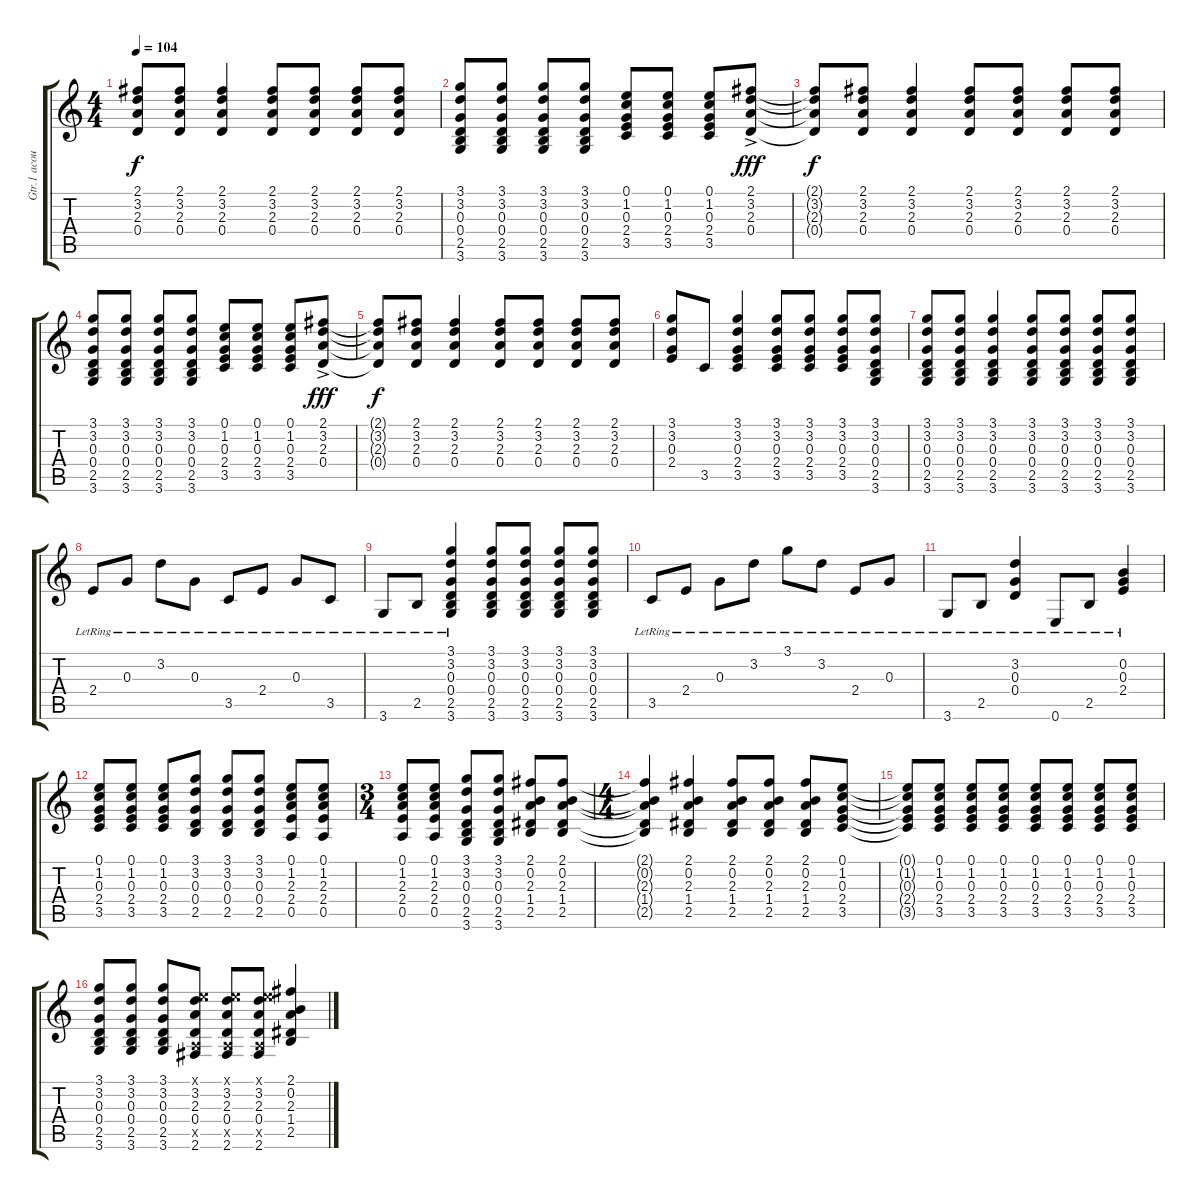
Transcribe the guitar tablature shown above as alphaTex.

\track ("Gtr.1 acoustic" "Gtr.1 acou") {instrument acousticguitarsteel}
\staff {score tabs}
\tuning (E4 B3 G3 D3 A2 E2) {hide}
\ts (4 4)
\tempo 104
\clef g2
\ks c
(2.1{t} 3.2{t} 2.3{t} 0.4{t}).8{dy f} (2.1 3.2 2.3 0.4).8 (2.1 3.2 2.3 0.4).4 (2.1 3.2 2.3 0.4).8 (2.1 3.2 2.3 0.4).8 (2.1 3.2 2.3 0.4).8 (2.1 3.2 2.3 0.4).8 |
(3.1 3.2 0.3 0.4 2.5 3.6).8 (3.1 3.2 0.3 0.4 2.5 3.6).8 (3.1 3.2 0.3 0.4 2.5 3.6).8 (3.1 3.2 0.3 0.4 2.5 3.6).8 (0.1 1.2 0.3 2.4 3.5).8 (0.1 1.2 0.3 2.4 3.5).8 (0.1 1.2 0.3 2.4 3.5).8 (2.1{ac} 3.2{ac} 2.3{ac} 0.4{ac}).8{dy fff} |
(2.1{t} 3.2{t} 2.3{t} 0.4{t}).8{dy f} (2.1 3.2 2.3 0.4).8 (2.1 3.2 2.3 0.4).4 (2.1 3.2 2.3 0.4).8 (2.1 3.2 2.3 0.4).8 (2.1 3.2 2.3 0.4).8 (2.1 3.2 2.3 0.4).8 |
(3.1 3.2 0.3 0.4 2.5 3.6).8 (3.1 3.2 0.3 0.4 2.5 3.6).8 (3.1 3.2 0.3 0.4 2.5 3.6).8 (3.1 3.2 0.3 0.4 2.5 3.6).8 (0.1 1.2 0.3 2.4 3.5).8 (0.1 1.2 0.3 2.4 3.5).8 (0.1 1.2 0.3 2.4 3.5).8 (2.1{ac} 3.2{ac} 2.3{ac} 0.4{ac}).8{dy fff} |
(2.1{t} 3.2{t} 2.3{t} 0.4{t}).8{dy f} (2.1 3.2 2.3 0.4).8 (2.1 3.2 2.3 0.4).4 (2.1 3.2 2.3 0.4).8 (2.1 3.2 2.3 0.4).8 (2.1 3.2 2.3 0.4).8 (2.1 3.2 2.3 0.4).8 |
(3.1 3.2 0.3 2.4).8 3.5.8 (3.1 3.2 0.3 2.4 3.5).4 (3.1 3.2 0.3 2.4 3.5).8 (3.1 3.2 0.3 2.4 3.5).8 (3.1 3.2 0.3 2.4 3.5).8 (3.1 3.2 0.3 0.4 2.5 3.6).8 |
(3.1 3.2 0.3 0.4 2.5 3.6).8 (3.1 3.2 0.3 0.4 2.5 3.6).8 (3.1 3.2 0.3 0.4 2.5 3.6).4 (3.1 3.2 0.3 0.4 2.5 3.6).8 (3.1 3.2 0.3 0.4 2.5 3.6).8 (3.1 3.2 0.3 0.4 2.5 3.6).8 (3.1 3.2 0.3 0.4 2.5 3.6).8 |
2.4{lr}.8 0.3{lr}.8 3.2{lr}.8 0.3{lr}.8 3.5{lr}.8 2.4{lr}.8 0.3{lr}.8 3.5{lr}.8 |
3.6{lr}.8 2.5{lr}.8 (3.1{lr} 3.2{lr} 0.3{lr} 0.4{lr} 2.5{lr} 3.6{lr}).4 (3.1 3.2 0.3 0.4 2.5 3.6).8 (3.1 3.2 0.3 0.4 2.5 3.6).8 (3.1 3.2 0.3 0.4 2.5 3.6).8 (3.1 3.2 0.3 0.4 2.5 3.6).8 |
3.5{lr}.8 2.4{lr}.8 0.3{lr}.8 3.2{lr}.8 3.1{lr}.8 3.2{lr}.8 2.4{lr}.8 0.3{lr}.8 |
3.6{lr}.8 2.5{lr}.8 (3.2{lr} 0.3{lr} 0.4{lr}).4 0.6{lr}.8 2.5{lr}.8 (0.2{lr} 0.3{lr} 2.4{lr}).4 |
(0.1 1.2 0.3 2.4 3.5).8 (0.1 1.2 0.3 2.4 3.5).8 (0.1 1.2 0.3 2.4 3.5).8 (3.1 3.2 0.3 0.4 2.5).8 (3.1 3.2 0.3 0.4 2.5).8 (3.1 3.2 0.3 0.4 2.5).8 (0.1 1.2 2.3 2.4 0.5).8 (0.1 1.2 2.3 2.4 0.5).8 |
\ts (3 4)
(0.1 1.2 2.3 2.4 0.5).8 (0.1 1.2 2.3 2.4 0.5).8 (3.1 3.2 0.3 0.4 2.5 3.6).8 (3.1 3.2 0.3 0.4 2.5 3.6).8 (2.1 0.2 2.3 1.4 2.5).8 (2.1 0.2 2.3 1.4 2.5).8 |
\ts (4 4)
(2.1{t} 0.2{t} 2.3{t} 1.4{t} 2.5{t}).4 (2.1 0.2 2.3 1.4 2.5).4 (2.1 0.2 2.3 1.4 2.5).8 (2.1 0.2 2.3 1.4 2.5).8 (2.1 0.2 2.3 1.4 2.5).8 (0.1 1.2 0.3 2.4 3.5).8 |
(0.1{t} 1.2{t} 0.3{t} 2.4{t} 3.5{t}).8 (0.1 1.2 0.3 2.4 3.5).8 (0.1 1.2 0.3 2.4 3.5).8 (0.1 1.2 0.3 2.4 3.5).8 (0.1 1.2 0.3 2.4 3.5).8 (0.1 1.2 0.3 2.4 3.5).8 (0.1 1.2 0.3 2.4 3.5).8 (0.1 1.2 0.3 2.4 3.5).8 |
(3.1 3.2 0.3 0.4 2.5 3.6).8 (3.1 3.2 0.3 0.4 2.5 3.6).8 (3.1 3.2 0.3 0.4 2.5 3.6).8 (0.1{x} 3.2 2.3 0.4 0.5{x} 2.6).8 (0.1{x} 3.2 2.3 0.4 0.5{x} 2.6).8 (0.1{x} 3.2 2.3 0.4 0.5{x} 2.6).8 (2.1 0.2 2.3 1.4 2.5).4
